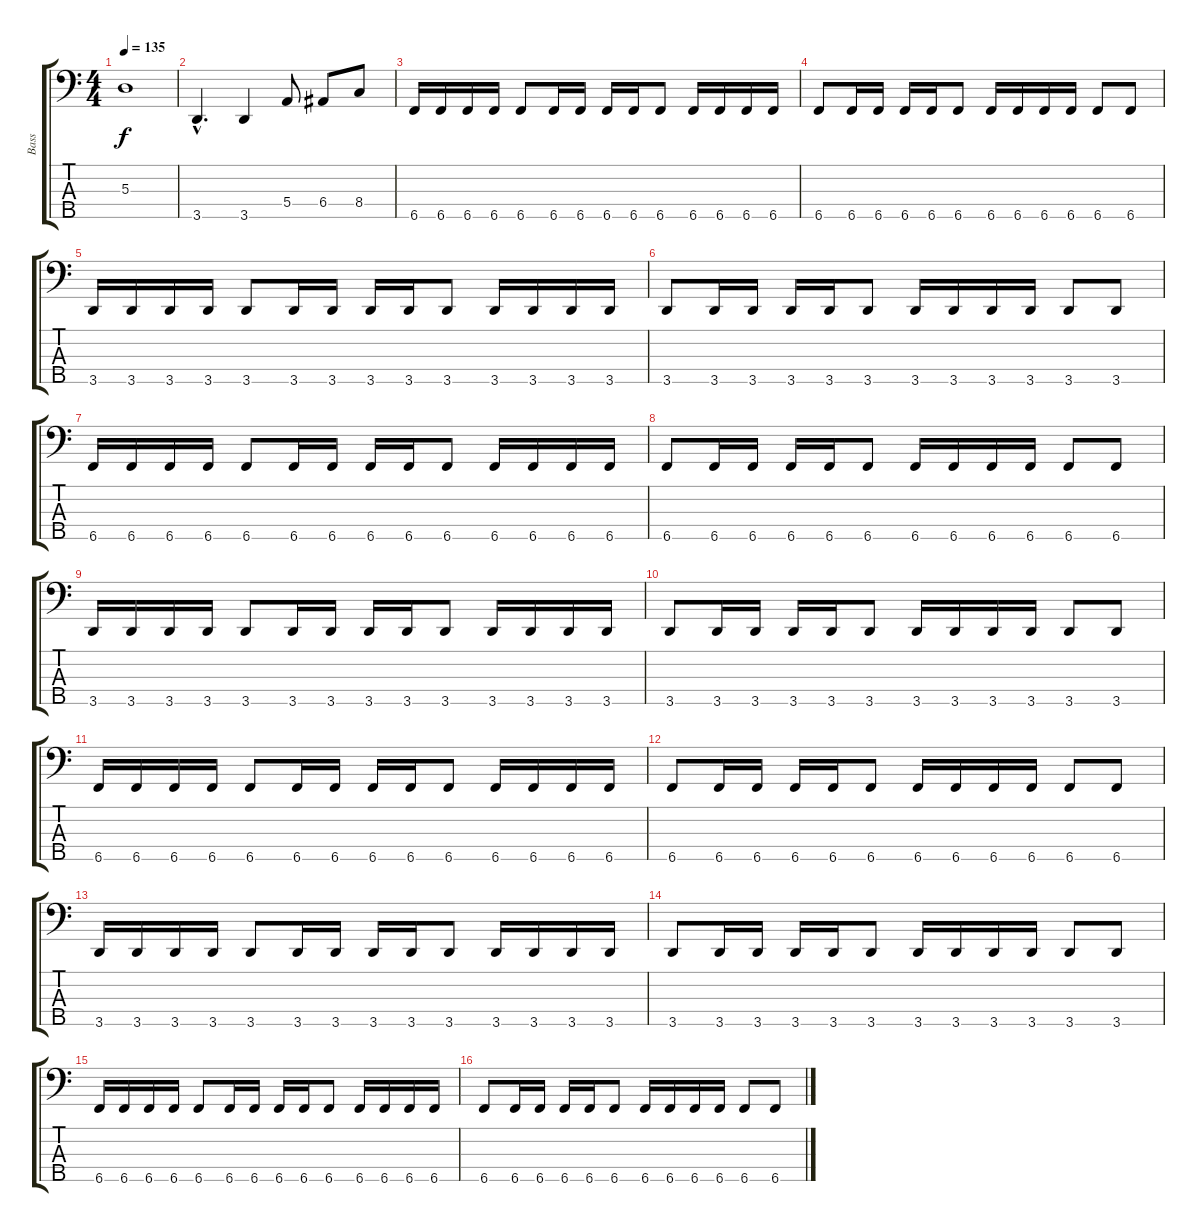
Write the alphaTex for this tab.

\track ("Bass" "Bass") {instrument electricbassfinger}
\staff {score tabs}
\tuning (G2 D2 A1 E1 B0) {hide}
\ts (4 4)
\tempo 135
\clef f4
\ks c
5.3.1{dy f} |
3.5{hac}.4{d} 3.5.4 5.4.8 6.4.8 8.4.8 |
6.5.16 6.5.16 6.5.16 6.5.16 6.5.8 6.5.16 6.5.16 6.5.16 6.5.16 6.5.8 6.5.16 6.5.16 6.5.16 6.5.16 |
6.5.8 6.5.16 6.5.16 6.5.16 6.5.16 6.5.8 6.5.16 6.5.16 6.5.16 6.5.16 6.5.8 6.5.8 |
3.5.16 3.5.16 3.5.16 3.5.16 3.5.8 3.5.16 3.5.16 3.5.16 3.5.16 3.5.8 3.5.16 3.5.16 3.5.16 3.5.16 |
3.5.8 3.5.16 3.5.16 3.5.16 3.5.16 3.5.8 3.5.16 3.5.16 3.5.16 3.5.16 3.5.8 3.5.8 |
6.5.16 6.5.16 6.5.16 6.5.16 6.5.8 6.5.16 6.5.16 6.5.16 6.5.16 6.5.8 6.5.16 6.5.16 6.5.16 6.5.16 |
6.5.8 6.5.16 6.5.16 6.5.16 6.5.16 6.5.8 6.5.16 6.5.16 6.5.16 6.5.16 6.5.8 6.5.8 |
3.5.16 3.5.16 3.5.16 3.5.16 3.5.8 3.5.16 3.5.16 3.5.16 3.5.16 3.5.8 3.5.16 3.5.16 3.5.16 3.5.16 |
3.5.8 3.5.16 3.5.16 3.5.16 3.5.16 3.5.8 3.5.16 3.5.16 3.5.16 3.5.16 3.5.8 3.5.8 |
6.5.16 6.5.16 6.5.16 6.5.16 6.5.8 6.5.16 6.5.16 6.5.16 6.5.16 6.5.8 6.5.16 6.5.16 6.5.16 6.5.16 |
6.5.8 6.5.16 6.5.16 6.5.16 6.5.16 6.5.8 6.5.16 6.5.16 6.5.16 6.5.16 6.5.8 6.5.8 |
3.5.16 3.5.16 3.5.16 3.5.16 3.5.8 3.5.16 3.5.16 3.5.16 3.5.16 3.5.8 3.5.16 3.5.16 3.5.16 3.5.16 |
3.5.8 3.5.16 3.5.16 3.5.16 3.5.16 3.5.8 3.5.16 3.5.16 3.5.16 3.5.16 3.5.8 3.5.8 |
6.5.16 6.5.16 6.5.16 6.5.16 6.5.8 6.5.16 6.5.16 6.5.16 6.5.16 6.5.8 6.5.16 6.5.16 6.5.16 6.5.16 |
6.5.8 6.5.16 6.5.16 6.5.16 6.5.16 6.5.8 6.5.16 6.5.16 6.5.16 6.5.16 6.5.8 6.5.8
